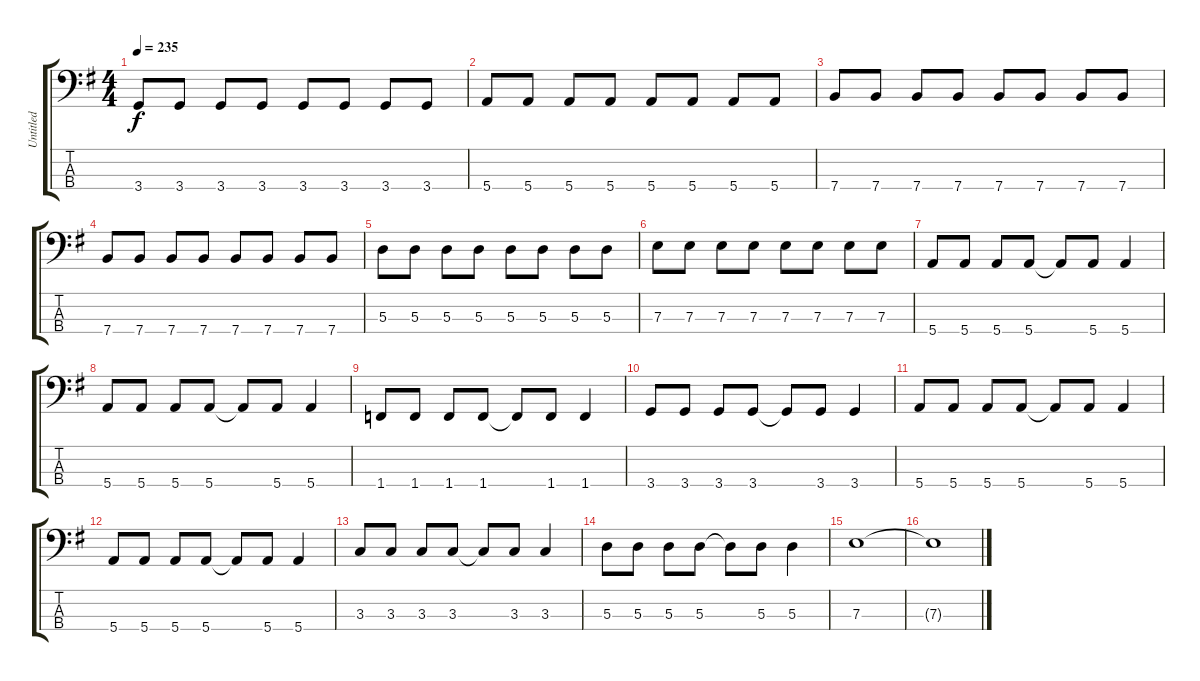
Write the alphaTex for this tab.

\track ("Untitled" "Untitled") {instrument electricbassfinger}
\staff {score tabs}
\tuning (G2 D2 A1 E1) {hide}
\ts (4 4)
\tempo 235
\clef f4
\ks g
3.4.8{dy f} 3.4.8 3.4.8 3.4.8 3.4.8 3.4.8 3.4.8 3.4.8 |
5.4.8 5.4.8 5.4.8 5.4.8 5.4.8 5.4.8 5.4.8 5.4.8 |
7.4.8 7.4.8 7.4.8 7.4.8 7.4.8 7.4.8 7.4.8 7.4.8 |
7.4.8 7.4.8 7.4.8 7.4.8 7.4.8 7.4.8 7.4.8 7.4.8 |
5.3.8 5.3.8 5.3.8 5.3.8 5.3.8 5.3.8 5.3.8 5.3.8 |
7.3.8 7.3.8 7.3.8 7.3.8 7.3.8 7.3.8 7.3.8 7.3.8 |
5.4.8 5.4.8 5.4.8 5.4.8 5.4{t}.8 5.4.8 5.4.4 |
5.4.8 5.4.8 5.4.8 5.4.8 5.4{t}.8 5.4.8 5.4.4 |
1.4.8 1.4.8 1.4.8 1.4.8 1.4{t}.8 1.4.8 1.4.4 |
3.4.8 3.4.8 3.4.8 3.4.8 3.4{t}.8 3.4.8 3.4.4 |
5.4.8 5.4.8 5.4.8 5.4.8 5.4{t}.8 5.4.8 5.4.4 |
5.4.8 5.4.8 5.4.8 5.4.8 5.4{t}.8 5.4.8 5.4.4 |
3.3.8 3.3.8 3.3.8 3.3.8 3.3{t}.8 3.3.8 3.3.4 |
5.3.8 5.3.8 5.3.8 5.3.8 5.3{t}.8 5.3.8 5.3.4 |
7.3.1 |
7.3{t}.1
